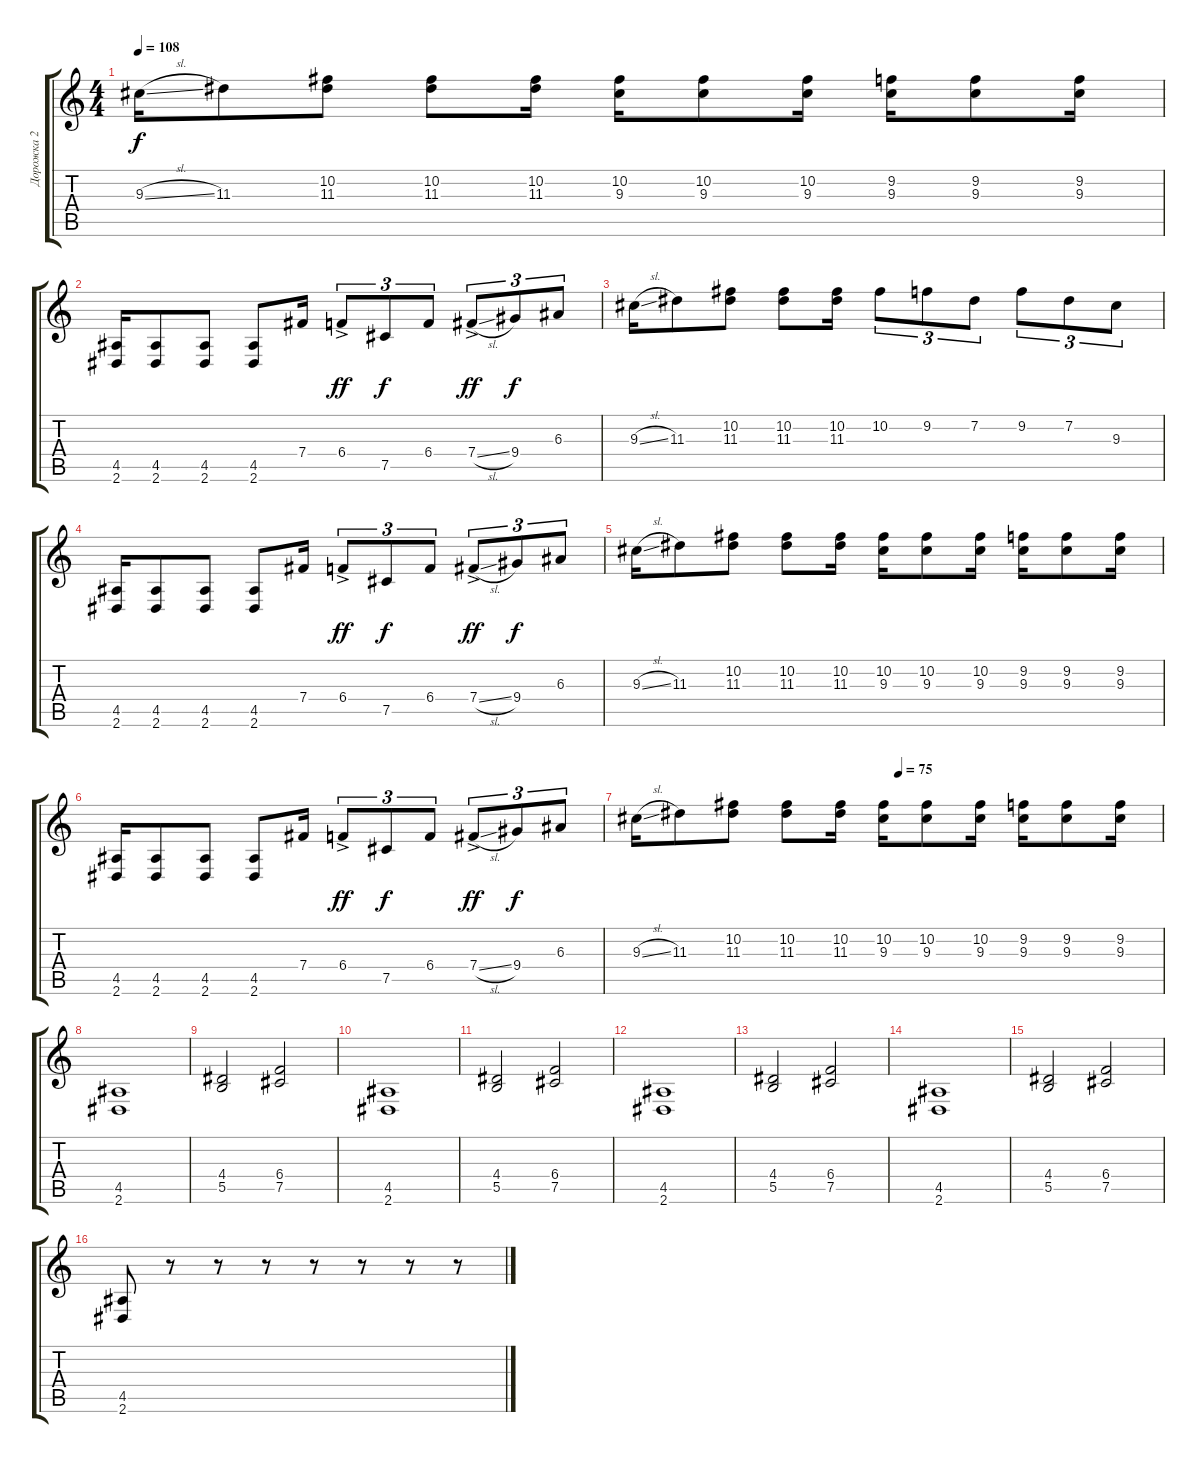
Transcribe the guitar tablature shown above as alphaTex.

\track ("Дорожка 2" "Дорожка 2") {instrument distortionguitar}
\staff {score tabs}
\tuning (Db4 Ab3 E3 B2 Gb2 Db2) {hide}
\ts (4 4)
\tempo 108
\clef g2
\ks c
9.3{sl}.16{dy f} 11.3.8 (10.2 11.3).8 (10.2 11.3).8 (10.2 11.3).16 (10.2 9.3).16 (10.2 9.3).8 (10.2 9.3).16 (9.2 9.3).16 (9.2 9.3).8 (9.2 9.3).16 |
(4.5 2.6).16 (4.5 2.6).8 (4.5 2.6).8 (4.5 2.6).8 7.4.16 6.4{ac}.8{tu (3 2) dy ff} 7.5.8{tu (3 2) dy f} 6.4.8{tu (3 2)} 7.4{sl ac}.8{tu (3 2) dy ff} 9.4.8{tu (3 2) dy f} 6.3.8{tu (3 2)} |
9.3{sl}.16 11.3.8 (10.2 11.3).8 (10.2 11.3).8 (10.2 11.3).16 10.2.8{tu (3 2)} 9.2.8{tu (3 2)} 7.2.8{tu (3 2)} 9.2.8{tu (3 2)} 7.2.8{tu (3 2)} 9.3.8{tu (3 2)} |
(4.5 2.6).16 (4.5 2.6).8 (4.5 2.6).8 (4.5 2.6).8 7.4.16 6.4{ac}.8{tu (3 2) dy ff} 7.5.8{tu (3 2) dy f} 6.4.8{tu (3 2)} 7.4{sl ac}.8{tu (3 2) dy ff} 9.4.8{tu (3 2) dy f} 6.3.8{tu (3 2)} |
9.3{sl}.16 11.3.8 (10.2 11.3).8 (10.2 11.3).8 (10.2 11.3).16 (10.2 9.3).16 (10.2 9.3).8 (10.2 9.3).16 (9.2 9.3).16 (9.2 9.3).8 (9.2 9.3).16 |
(4.5 2.6).16 (4.5 2.6).8 (4.5 2.6).8 (4.5 2.6).8 7.4.16 6.4{ac}.8{tu (3 2) dy ff} 7.5.8{tu (3 2) dy f} 6.4.8{tu (3 2)} 7.4{sl ac}.8{tu (3 2) dy ff} 9.4.8{tu (3 2) dy f} 6.3.8{tu (3 2)} |
\tempo (75 0.5)
9.3{sl}.16 11.3.8 (10.2 11.3).8 (10.2 11.3).8 (10.2 11.3).16 (10.2 9.3).16 (10.2 9.3).8 (10.2 9.3).16 (9.2 9.3).16 (9.2 9.3).8 (9.2 9.3).16 |
(4.5 2.6).1 |
(4.4 5.5).2 (6.4 7.5).2 |
(4.5 2.6).1 |
(4.4 5.5).2 (6.4 7.5).2 |
(4.5 2.6).1 |
(4.4 5.5).2 (6.4 7.5).2 |
(4.5 2.6).1 |
(4.4 5.5).2 (6.4 7.5).2 |
(4.5 2.6).8 r.8 r.8 r.8 r.8 r.8 r.8 r.8
